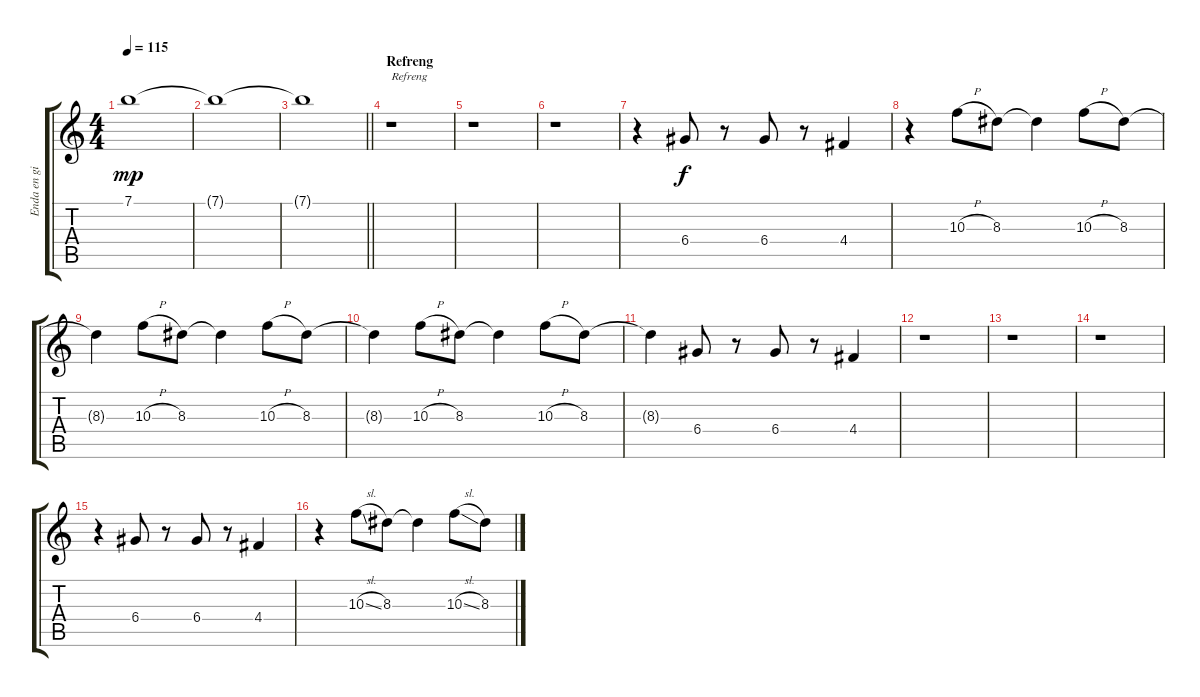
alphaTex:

\track ("Enda en gitar..." "Enda en gi") {instrument overdrivenguitar}
\staff {score tabs}
\tuning (E4 B3 G3 D3 A2 E2) {hide}
\ts (4 4)
\tempo 115
\clef g2
\ks c
7.1.1{dy mp} |
7.1{t}.1 |
\barLineRight lightlight
7.1{t}.1 |
\section ("" "Refreng")
r.1{txt "Refreng" balance 13} |
r.1 |
r.1 |
r.4 6.4.8{dy f} r.8 6.4.8 r.8 4.4.4 |
r.4 10.3{h}.8 8.3.8 8.3{t}.4 10.3{h}.8 8.3.8 |
8.3{t}.4 10.3{h}.8 8.3.8 8.3{t}.4 10.3{h}.8 8.3.8 |
8.3{t}.4 10.3{h}.8 8.3.8 8.3{t}.4 10.3{h}.8 8.3.8 |
8.3{t}.4 6.4.8 r.8 6.4.8 r.8 4.4.4 |
r.1 |
r.1 |
r.1 |
r.4 6.4.8 r.8 6.4.8 r.8 4.4.4 |
r.4 10.3{sl}.8 8.3.8 8.3{t}.4 10.3{sl}.8 8.3.8
